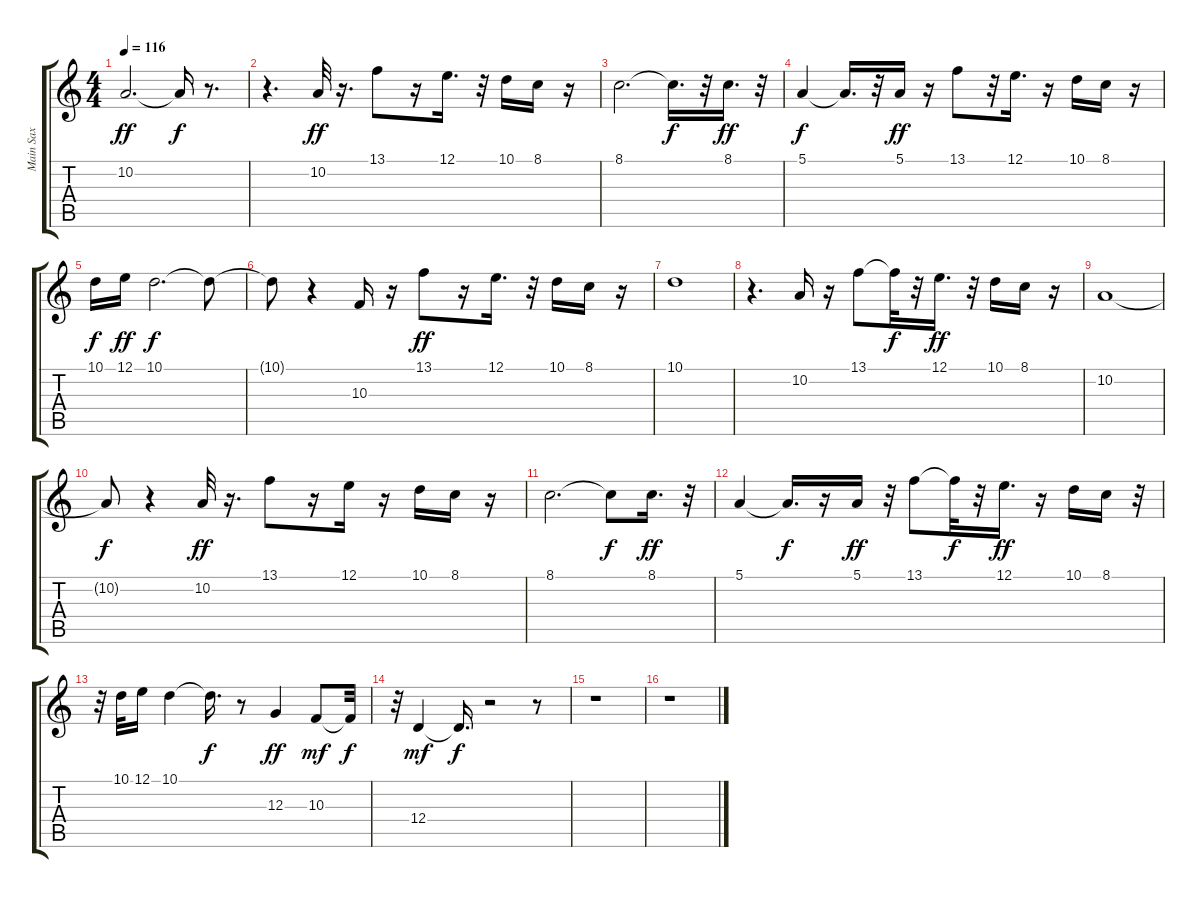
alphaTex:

\track ("Main Sax" "Main Sax") {instrument tenorsax}
\staff {score tabs}
\tuning (E4 B3 G3 D3 A2 E2) {hide}
\ts (4 4)
\tempo 116
\clef g2
\ks c
10.2.2{d dy ff} 10.2{t}.16{dy f} r.8{d} |
r.4{d} 10.2.32{dy ff} r.16{d} 13.1.8 r.16 12.1.16{d} r.32 10.1.16 8.1.16 r.16 |
8.1.2{d} 8.1{t}.16{d dy f} r.32 8.1.16{d dy ff} r.32 |
5.1.4{dy f} 5.1{t}.16{d} r.32 5.1.16{dy ff} r.16 13.1.8 r.32 12.1.16{d} r.16 10.1.16 8.1.16 r.16 |
10.1.16{dy f} 12.1.16{dy ff} 10.1.2{d dy f} 10.1{t}.8 |
10.1{t}.8 r.4 10.3.16 r.16 13.1.8{dy ff} r.16 12.1.16{d} r.32 10.1.16 8.1.16 r.16 |
10.1.1 |
r.4{d} 10.2.16 r.16 13.1.8 13.1{t}.32{dy f} r.32 12.1.16{d dy ff} r.32 10.1.16 8.1.16 r.16 |
10.2.1 |
10.2{t}.8{dy f} r.4 10.2.32{dy ff} r.16{d} 13.1.8 r.16 12.1.16 r.16 10.1.16 8.1.16 r.16 |
8.1.2{d} 8.1{t}.8{dy f} 8.1.16{d dy ff} r.32 |
5.1.4 5.1{t}.16{d dy f} r.16 5.1.16{dy ff} r.32 13.1.8 13.1{t}.32{dy f} r.32 12.1.16{d dy ff} r.16 10.1.16 8.1.16 r.32 |
r.32 10.1.32 12.1.16 10.1.4 10.1{t}.16{d dy f} r.8 12.3.4{dy ff} 10.3.8{dy mf} 10.3{t}.32{dy f} |
r.32 12.4.4{dy mf} 12.4{t}.16{d dy f} r.2 r.8 |
r.1 |
r.1
